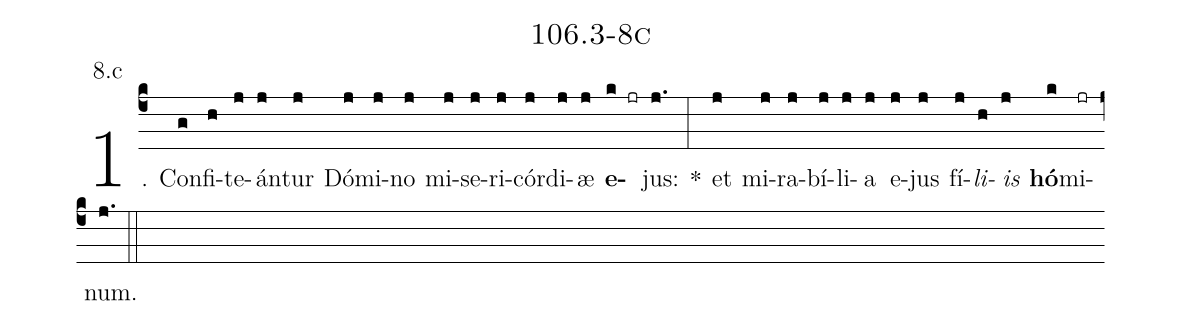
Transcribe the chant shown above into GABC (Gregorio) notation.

name: 106.3-8c;
annotation: 8.c;
%%
(c4)1. Con(g)fi(h)te(j)án(j)tur(j) Dó(j)mi(j)no(j) mi(j)se(j)ri(j)cór(j)di(j)æ(j) <b>e</b>(k jr)jus:(j.) *(:) et(j) mi(j)ra(j)bí(j)li(j)a(j) e(j)jus(j) fí(j)<i>li</i>(h)<i>is</i>(j) <b>hó</b>(k)mi(jr)num.(j.) (::)
